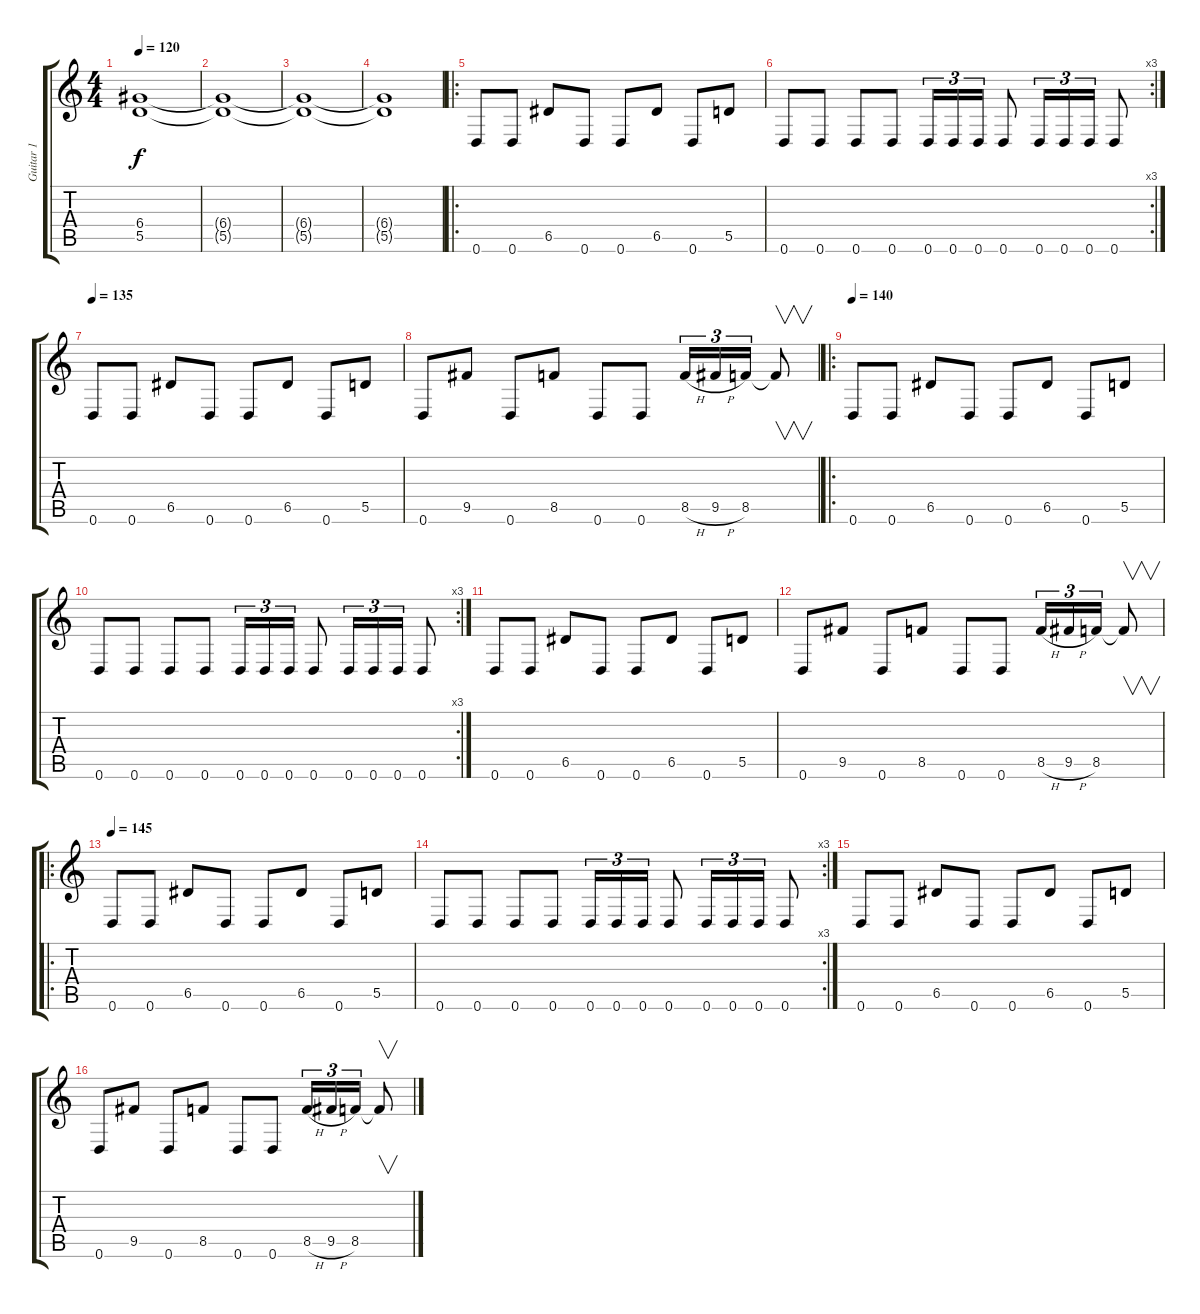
\track ("Guitar 1" "Guitar 1") {instrument distortionguitar}
\staff {score tabs}
\tuning (E4 B3 G3 D3 A2 D2) {hide}
\ts (4 4)
\tempo 120
\clef g2
\ks c
(6.4{t} 5.5{t}).1{dy f} |
(6.4{t} 5.5{t}).1 |
(6.4{t} 5.5{t}).1 |
(6.4{t} 5.5{t}).1 |
\ro
0.6.8 0.6.8 6.5.8 0.6.8 0.6.8 6.5.8 0.6.8 5.5.8 |
\rc 3
0.6.8 0.6.8 0.6.8 0.6.8 0.6.16{tu (3 2)} 0.6.16{tu (3 2)} 0.6.16{tu (3 2)} 0.6.8 0.6.16{tu (3 2)} 0.6.16{tu (3 2)} 0.6.16{tu (3 2)} 0.6.8 |
\tempo 135
0.6.8 0.6.8 6.5.8 0.6.8 0.6.8 6.5.8 0.6.8 5.5.8 |
0.6.8 9.5.8 0.6.8 8.5.8 0.6.8 0.6.8 8.5{h}.16{tu (3 2)} 9.5{h}.16{tu (3 2)} 8.5.16{tu (3 2)} 8.5{t}.8{v} |
\ro
\tempo 140
0.6.8 0.6.8 6.5.8 0.6.8 0.6.8 6.5.8 0.6.8 5.5.8 |
\rc 3
0.6.8 0.6.8 0.6.8 0.6.8 0.6.16{tu (3 2)} 0.6.16{tu (3 2)} 0.6.16{tu (3 2)} 0.6.8 0.6.16{tu (3 2)} 0.6.16{tu (3 2)} 0.6.16{tu (3 2)} 0.6.8 |
0.6.8 0.6.8 6.5.8 0.6.8 0.6.8 6.5.8 0.6.8 5.5.8 |
0.6.8 9.5.8 0.6.8 8.5.8 0.6.8 0.6.8 8.5{h}.16{tu (3 2)} 9.5{h}.16{tu (3 2)} 8.5.16{tu (3 2)} 8.5{t}.8{v} |
\ro
\tempo 145
0.6.8 0.6.8 6.5.8 0.6.8 0.6.8 6.5.8 0.6.8 5.5.8 |
\rc 3
0.6.8 0.6.8 0.6.8 0.6.8 0.6.16{tu (3 2)} 0.6.16{tu (3 2)} 0.6.16{tu (3 2)} 0.6.8 0.6.16{tu (3 2)} 0.6.16{tu (3 2)} 0.6.16{tu (3 2)} 0.6.8 |
0.6.8 0.6.8 6.5.8 0.6.8 0.6.8 6.5.8 0.6.8 5.5.8 |
0.6.8 9.5.8 0.6.8 8.5.8 0.6.8 0.6.8 8.5{h}.16{tu (3 2)} 9.5{h}.16{tu (3 2)} 8.5.16{tu (3 2)} 8.5{t}.8{v}
